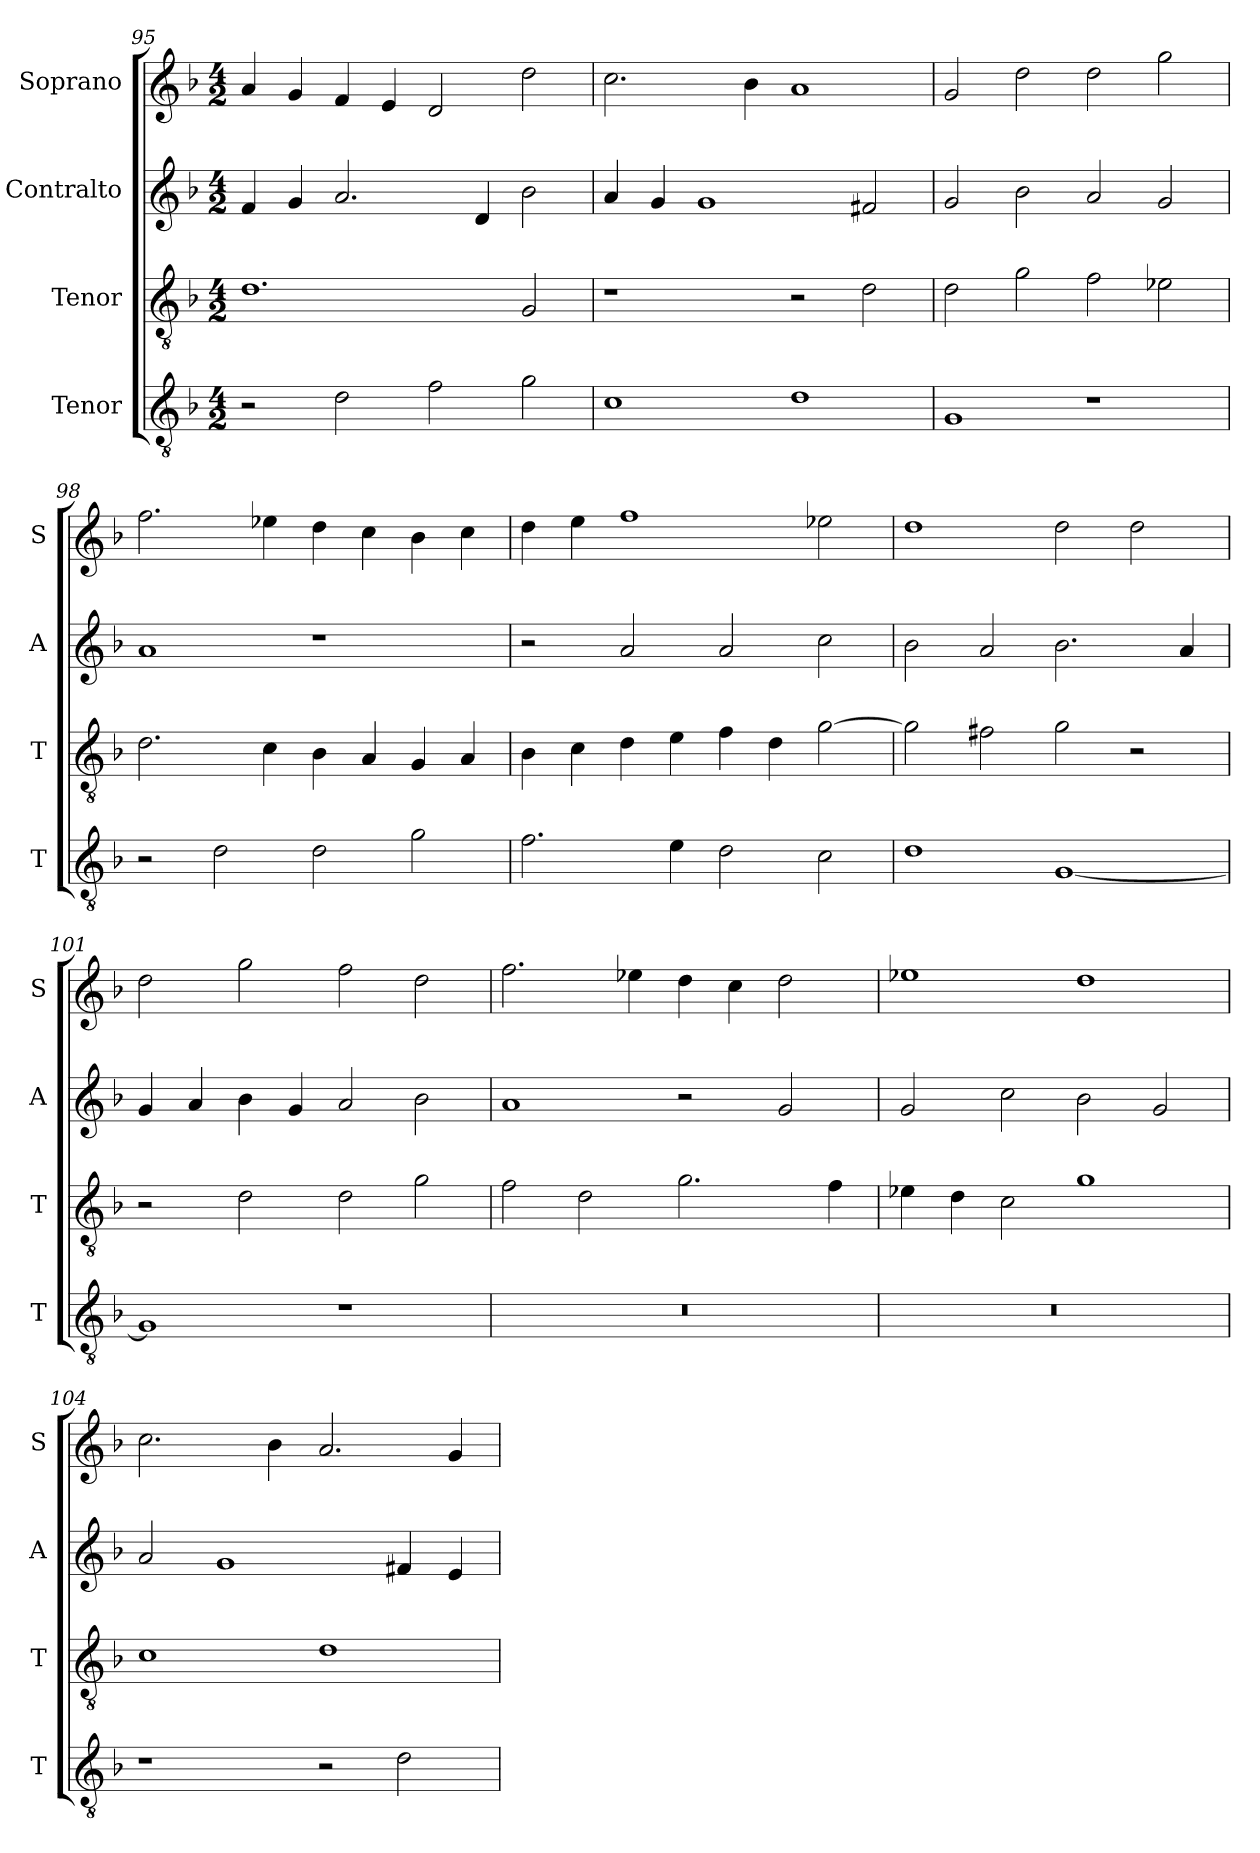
**kern	**kern	**kern	**kern
*part4	*part3	*part2	*part1
*staff4	*staff3	*staff2	*staff1
*I"Tenor	*I"Tenor	*I"Contralto	*I"Soprano
*I'T	*I'T	*I'A	*I'S
*clefGv2	*clefGv2	*clefG2	*clefG2
*k[b-]	*k[b-]	*k[b-]	*k[b-]
*G:dor	*G:dor	*G:dor	*G:dor
*M4/2	*M4/2	*M4/2	*M4/2
=95	=95	=95	=95
2r	1.d	4f	4a
.	.	4g	4g
2d	.	2.a	4f
.	.	.	4e
2f	.	.	2d
.	.	4d	.
2g	2G	2b-	2dd
=96	=96	=96	=96
1c	1r	4a	2.cc
.	.	4g	.
.	.	1g	.
.	.	.	4b-
1d	2r	.	1a
.	2d	2f#X	.
=97	=97	=97	=97
1G	2d	2g	2g
.	2g	2b-	2dd
1r	2f	2a	2dd
.	2e-X	2g	2gg
=98	=98	=98	=98
2r	2.d	1a	2.ff
2d	.	.	.
.	4c	.	4ee-X
2d	4B-	1r	4dd
.	4A	.	4cc
2g	4G	.	4b-
.	4A	.	4cc
=99	=99	=99	=99
2.f	4B-	2r	4dd
.	4c	.	4ee
.	4d	2a	1ff
4e	4e	.	.
2d	4f	2a	.
.	4d	.	.
2c	[2g	2cc	2ee-X
=100	=100	=100	=100
1d	2g]	2b-	1dd
.	2f#X	2a	.
[1G	2g	2.b-	2dd
.	2r	.	2dd
.	.	4a	.
=101	=101	=101	=101
1G]	2r	4g	2dd
.	.	4a	.
.	2d	4b-	2gg
.	.	4g	.
1r	2d	2a	2ff
.	2g	2b-	2dd
=102	=102	=102	=102
0r	2f	1a	2.ff
.	2d	.	.
.	.	.	4ee-X
.	2.g	2r	4dd
.	.	.	4cc
.	.	2g	2dd
.	4f	.	.
=103	=103	=103	=103
0r	4e-X	2g	1ee-X
.	4d	.	.
.	2c	2cc	.
.	1g	2b-	1dd
.	.	2g	.
=104	=104	=104	=104
1r	1c	2a	2.cc
.	.	1g	.
.	.	.	4b-
2r	1d	.	2.a
2d	.	4f#X	.
.	.	4e	4g
=	=	=	=
*-	*-	*-	*-
